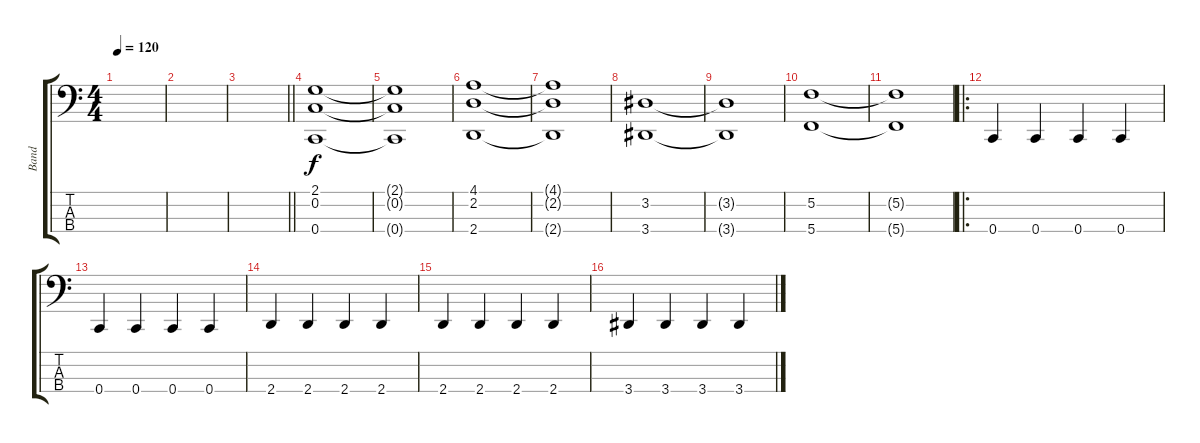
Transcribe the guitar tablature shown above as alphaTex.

\track ("Band" "Band") {instrument electricbasspick}
\staff {score tabs}
\tuning (F2 C2 G1 C1) {hide}
\ts (4 4)
\tempo 120
\clef f4
\ks c
|
|
\barLineRight lightlight
|
(2.1 0.2 0.4).1 |
(2.1{t} 0.2{t} 0.4{t}).1 |
(4.1 2.2 2.4).1 |
(4.1{t} 2.2{t} 2.4{t}).1 |
(3.2 3.4).1 |
(3.2{t} 3.4{t}).1 |
(5.2 5.4).1 |
(5.2{t} 5.4{t}).1 |
\ro
0.4.4 0.4.4 0.4.4 0.4.4 |
0.4.4 0.4.4 0.4.4 0.4.4 |
2.4.4 2.4.4 2.4.4 2.4.4 |
2.4.4 2.4.4 2.4.4 2.4.4 |
3.4.4 3.4.4 3.4.4 3.4.4
